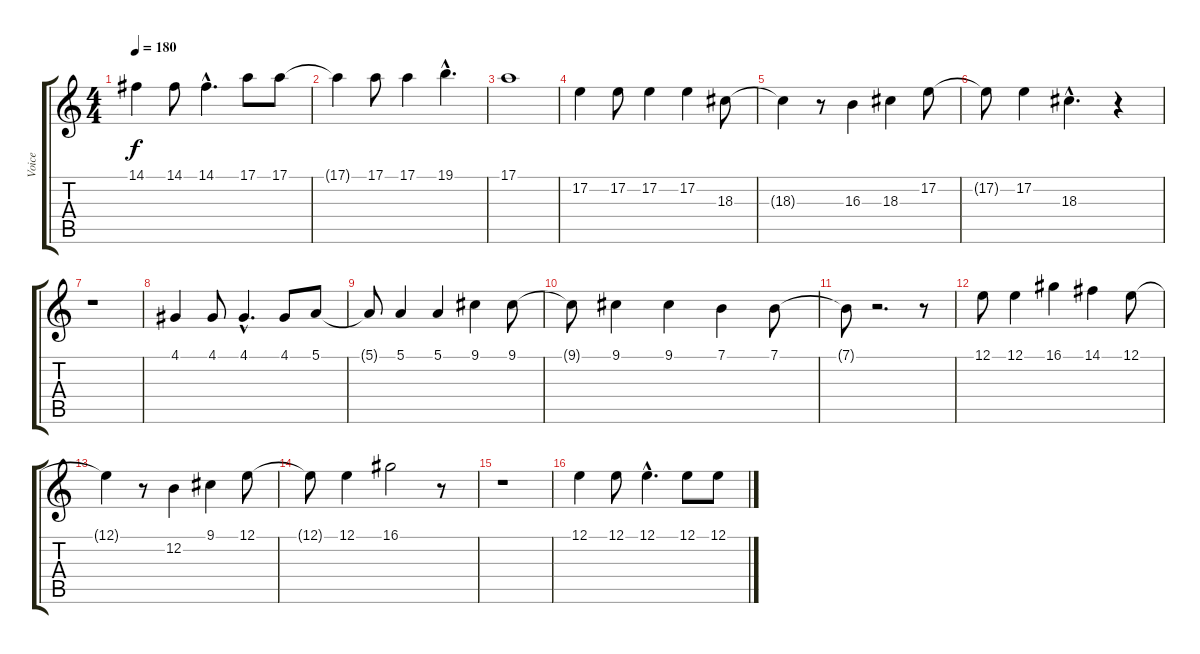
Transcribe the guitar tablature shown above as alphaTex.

\track ("Voice" "Voice") {instrument flute}
\staff {score tabs}
\tuning (E4 B3 G3 D3 A2 E2) {hide}
\ts (4 4)
\tempo 180
\clef g2
\ks c
14.1.4{dy f} 14.1.8 14.1{hac}.4{d} 17.1.8 17.1.8 |
17.1{t}.4 17.1.8 17.1.4 19.1{hac}.4{d} |
17.1.1 |
17.2.4 17.2.8 17.2.4 17.2.4 18.3.8 |
18.3{t}.4 r.8 16.3.4 18.3.4 17.2.8 |
17.2{t}.8 17.2.4 18.3{hac}.4{d} r.4 |
r.1 |
4.1.4 4.1.8 4.1{hac}.4{d} 4.1.8 5.1.8 |
5.1{t}.8 5.1.4 5.1.4 9.1.4 9.1.8 |
9.1{t}.8 9.1.4 9.1.4 7.1.4 7.1.8 |
7.1{t}.8 r.2{d} r.8 |
12.1.8 12.1.4 16.1.4 14.1.4 12.1.8 |
12.1{t}.4 r.8 12.2.4 9.1.4 12.1.8 |
12.1{t}.8 12.1.4 16.1.2 r.8 |
r.1 |
12.1.4 12.1.8 12.1{hac}.4{d} 12.1.8 12.1.8
